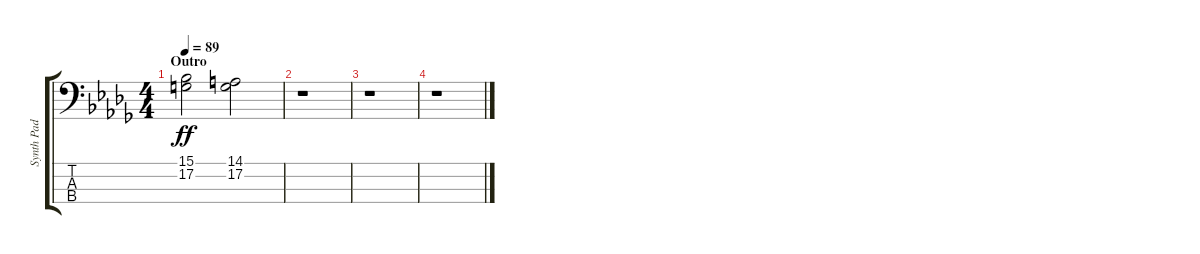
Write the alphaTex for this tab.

\track ("Synth Pad (Staff 2)" "Synth Pad ") {instrument pad3polysynth}
\staff {score tabs}
\tuning (G2 D2 A1 E1) {hide}
\ts (4 4)
\section ("" "Outro")
\tempo 89
\clef f4
\ks bbminor
(15.1 17.2).2{dy ff} (14.1 17.2).2 |
r.1 |
r.1 |
r.1
